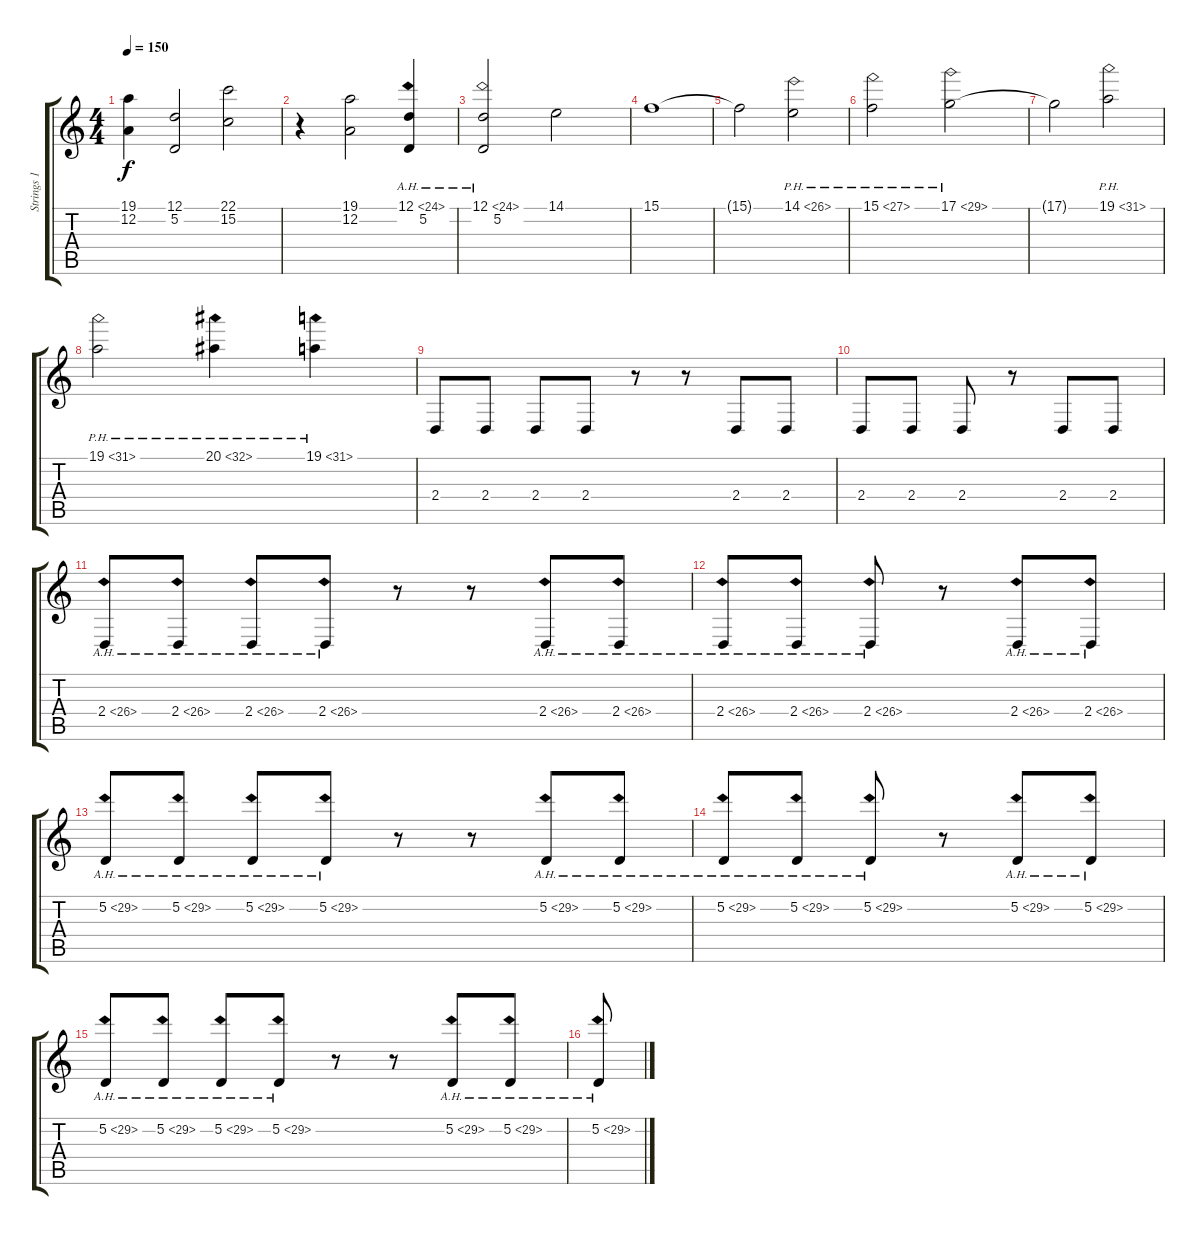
\track ("Strings 1" "Strings 1") {instrument stringensemble1}
\staff {score tabs}
\tuning (D4 A3 F3 C3 G2 C2) {hide}
\ts (4 4)
\tempo 150
\clef g2
\ks c
(19.1{t} 12.2{t}).4{dy f} (12.1 5.2).2 (22.1 15.2).2 |
r.4 (19.1 12.2).2 (12.1{ah 12} 5.2).4 |
(12.1{ah 12} 5.2).2 14.1.2 |
15.1.1 |
15.1{t}.2 14.1{ph 12}.2 |
15.1{ph 12}.2 17.1{ph 12}.2 |
17.1{t}.2 19.1{ph 12}.2 |
19.1{ph 12}.2 20.1{ph 12}.4 19.1{ph 12}.4 |
2.4.8 2.4.8 2.4.8 2.4.8 r.8 r.8 2.4.8 2.4.8 |
2.4.8 2.4.8 2.4.8 r.8 2.4.8 2.4.8 |
2.4{ah 24}.8 2.4{ah 24}.8 2.4{ah 24}.8 2.4{ah 24}.8 r.8 r.8 2.4{ah 24}.8 2.4{ah 24}.8 |
2.4{ah 24}.8 2.4{ah 24}.8 2.4{ah 24}.8 r.8 2.4{ah 24}.8 2.4{ah 24}.8 |
5.2{ah 24}.8 5.2{ah 24}.8 5.2{ah 24}.8 5.2{ah 24}.8 r.8 r.8 5.2{ah 24}.8 5.2{ah 24}.8 |
5.2{ah 24}.8 5.2{ah 24}.8 5.2{ah 24}.8 r.8 5.2{ah 24}.8 5.2{ah 24}.8 |
5.2{ah 24}.8 5.2{ah 24}.8 5.2{ah 24}.8 5.2{ah 24}.8 r.8 r.8 5.2{ah 24}.8 5.2{ah 24}.8 |
5.2{ah 24}.8
